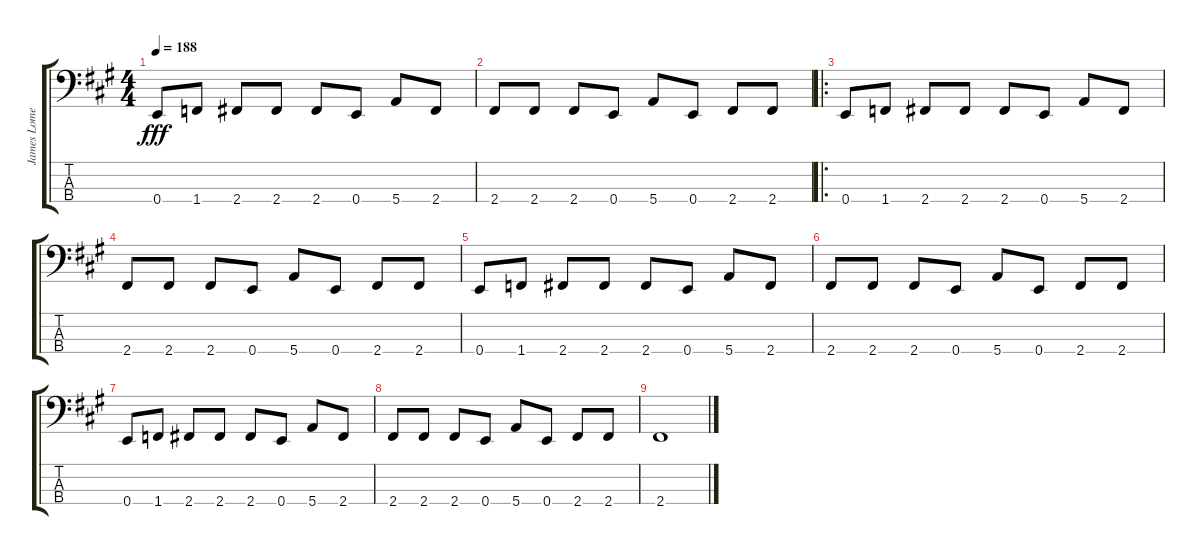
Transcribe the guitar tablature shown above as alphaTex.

\track ("James Lomenzo" "James Lome") {instrument electricbassfinger}
\staff {score tabs}
\tuning (G2 D2 A1 E1) {hide}
\ts (4 4)
\tempo 188
\clef f4
\ks a
0.4.8{dy fff} 1.4.8 2.4.8 2.4.8 2.4.8 0.4.8 5.4.8 2.4.8 |
2.4.8 2.4.8 2.4.8 0.4.8 5.4.8 0.4.8 2.4.8 2.4.8 |
\ro
0.4.8 1.4.8 2.4.8 2.4.8 2.4.8 0.4.8 5.4.8 2.4.8 |
2.4.8 2.4.8 2.4.8 0.4.8 5.4.8 0.4.8 2.4.8 2.4.8 |
0.4.8 1.4.8 2.4.8 2.4.8 2.4.8 0.4.8 5.4.8 2.4.8 |
2.4.8 2.4.8 2.4.8 0.4.8 5.4.8 0.4.8 2.4.8 2.4.8 |
0.4.8 1.4.8 2.4.8 2.4.8 2.4.8 0.4.8 5.4.8 2.4.8 |
2.4.8 2.4.8 2.4.8 0.4.8 5.4.8 0.4.8 2.4.8 2.4.8 |
2.4.1
